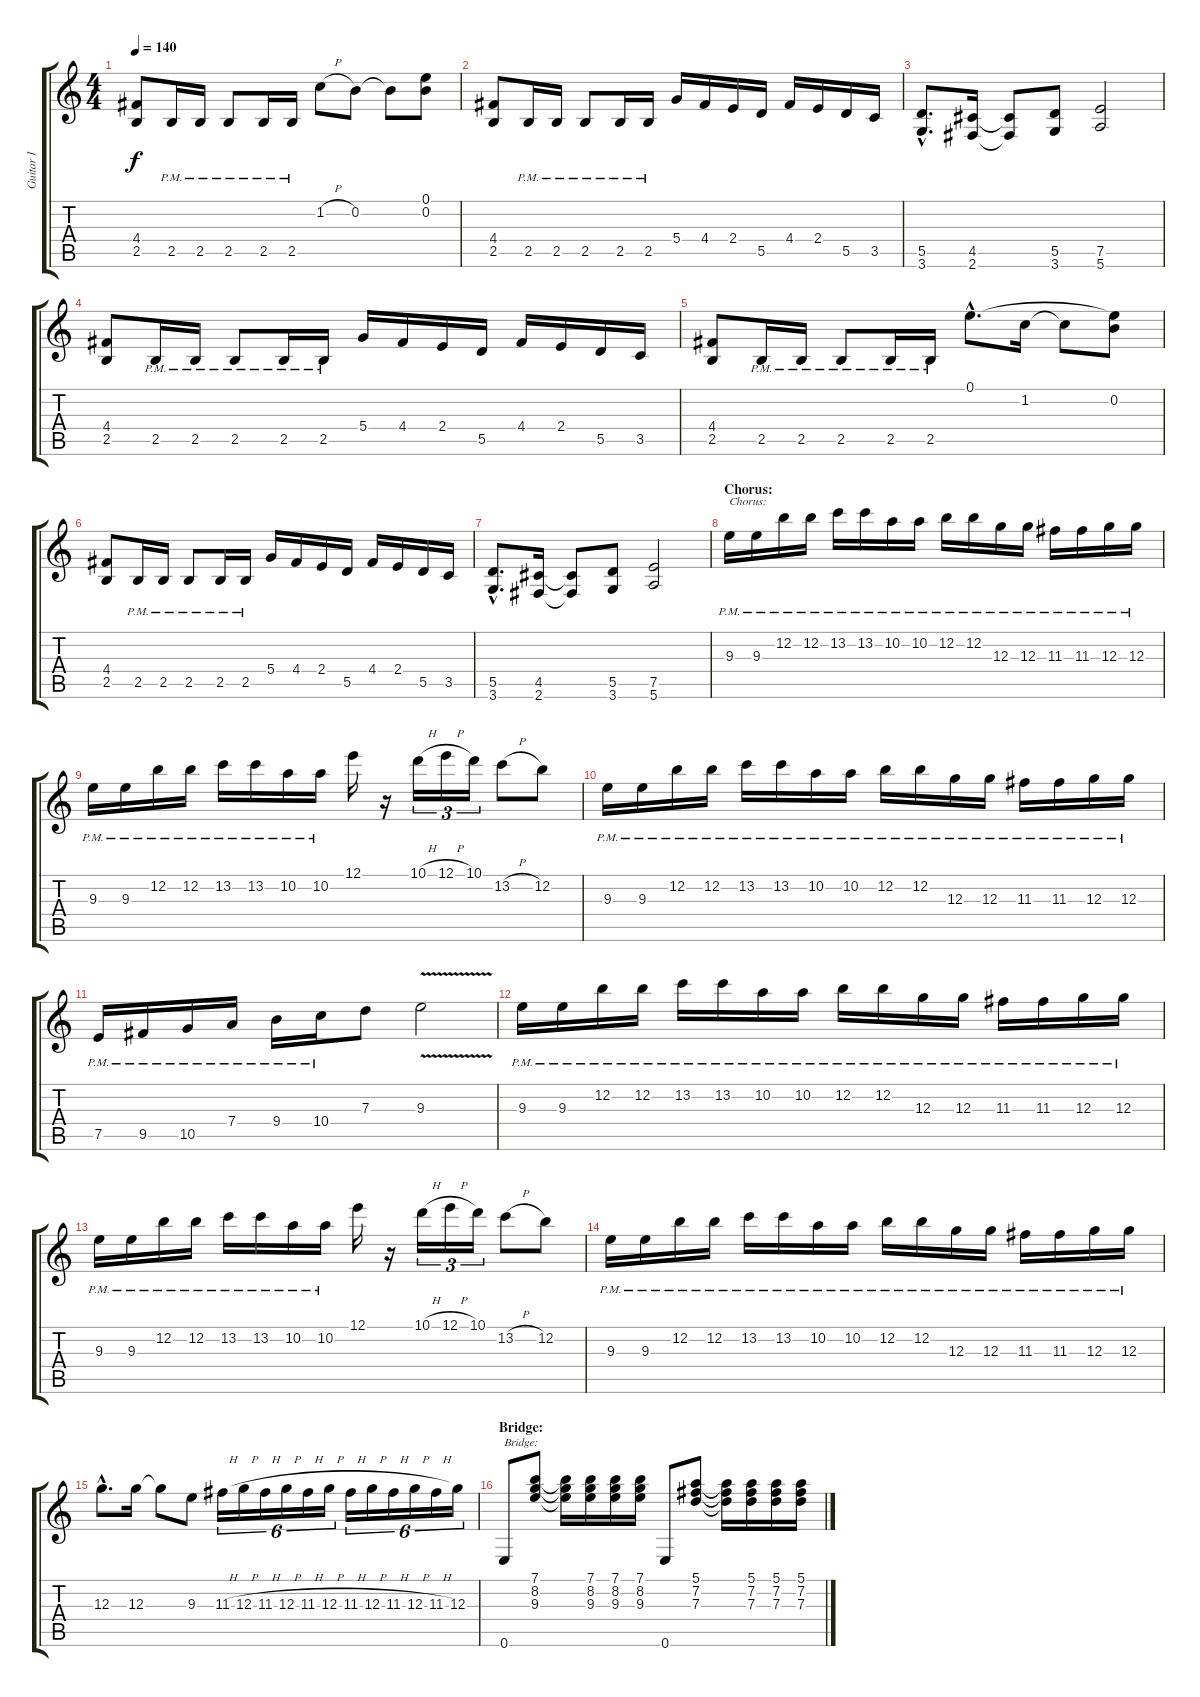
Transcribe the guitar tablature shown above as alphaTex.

\track ("Guitar I" "Guitar I") {instrument distortionguitar}
\staff {score tabs}
\tuning (E4 B3 G3 D3 A2 E2) {hide}
\ts (4 4)
\tempo 140
\clef g2
\ks c
(4.4 2.5).8{dy f} 2.5{pm}.16 2.5{pm}.16 2.5{pm}.8 2.5{pm}.16 2.5{pm}.16 1.2{h}.8 0.2.8 0.2{t}.8 (0.1 0.2).8 |
(4.4 2.5).8 2.5{pm}.16 2.5{pm}.16 2.5{pm}.8 2.5{pm}.16 2.5{pm}.16 5.4.16 4.4.16 2.4.16 5.5.16 4.4.16 2.4.16 5.5.16 3.5.16 |
(5.5{hac} 3.6{hac}).8{d} (4.5 2.6).16 (4.5{t} 2.6{t}).8 (5.5 3.6).8 (7.5 5.6).2 |
(4.4 2.5).8 2.5{pm}.16 2.5{pm}.16 2.5{pm}.8 2.5{pm}.16 2.5{pm}.16 5.4.16 4.4.16 2.4.16 5.5.16 4.4.16 2.4.16 5.5.16 3.5.16 |
(4.4 2.5).8 2.5{pm}.16 2.5{pm}.16 2.5{pm}.8 2.5{pm}.16 2.5{pm}.16 0.1{hac}.8{d} 1.2.16 1.2{t}.8 (0.1{t} 0.2).8 |
(4.4 2.5).8 2.5{pm}.16 2.5{pm}.16 2.5{pm}.8 2.5{pm}.16 2.5{pm}.16 5.4.16 4.4.16 2.4.16 5.5.16 4.4.16 2.4.16 5.5.16 3.5.16 |
(5.5{hac} 3.6{hac}).8{d} (4.5 2.6).16 (4.5{t} 2.6{t}).8 (5.5 3.6).8 (7.5 5.6).2 |
\section ("" "Chorus:")
9.3{pm}.16{txt "Chorus:"} 9.3{pm}.16 12.2{pm}.16 12.2{pm}.16 13.2{pm}.16 13.2{pm}.16 10.2{pm}.16 10.2{pm}.16 12.2{pm}.16 12.2{pm}.16 12.3{pm}.16 12.3{pm}.16 11.3{pm}.16 11.3{pm}.16 12.3{pm}.16 12.3{pm}.16 |
9.3{pm}.16 9.3{pm}.16 12.2{pm}.16 12.2{pm}.16 13.2{pm}.16 13.2{pm}.16 10.2{pm}.16 10.2{pm}.16 12.1.16 r.16 10.1{h}.16{tu (3 2)} 12.1{h}.16{tu (3 2)} 10.1.16{tu (3 2)} 13.2{h}.8 12.2.8 |
9.3{pm}.16 9.3{pm}.16 12.2{pm}.16 12.2{pm}.16 13.2{pm}.16 13.2{pm}.16 10.2{pm}.16 10.2{pm}.16 12.2{pm}.16 12.2{pm}.16 12.3{pm}.16 12.3{pm}.16 11.3{pm}.16 11.3{pm}.16 12.3{pm}.16 12.3{pm}.16 |
7.5{pm}.16 9.5{pm}.16 10.5{pm}.16 7.4{pm}.16 9.4{pm}.16 10.4{pm}.16 7.3.8 9.3{v}.2 |
9.3{pm}.16 9.3{pm}.16 12.2{pm}.16 12.2{pm}.16 13.2{pm}.16 13.2{pm}.16 10.2{pm}.16 10.2{pm}.16 12.2{pm}.16 12.2{pm}.16 12.3{pm}.16 12.3{pm}.16 11.3{pm}.16 11.3{pm}.16 12.3{pm}.16 12.3{pm}.16 |
9.3{pm}.16 9.3{pm}.16 12.2{pm}.16 12.2{pm}.16 13.2{pm}.16 13.2{pm}.16 10.2{pm}.16 10.2{pm}.16 12.1.16 r.16 10.1{h}.16{tu (3 2)} 12.1{h}.16{tu (3 2)} 10.1.16{tu (3 2)} 13.2{h}.8 12.2.8 |
9.3{pm}.16 9.3{pm}.16 12.2{pm}.16 12.2{pm}.16 13.2{pm}.16 13.2{pm}.16 10.2{pm}.16 10.2{pm}.16 12.2{pm}.16 12.2{pm}.16 12.3{pm}.16 12.3{pm}.16 11.3{pm}.16 11.3{pm}.16 12.3{pm}.16 12.3{pm}.16 |
12.3{hac}.8{d} 12.3.16 12.3{t}.8 9.3.8 11.3{h}.16{tu (6 4)} 12.3{h}.16{tu (6 4)} 11.3{h}.16{tu (6 4)} 12.3{h}.16{tu (6 4)} 11.3{h}.16{tu (6 4)} 12.3{h}.16{tu (6 4)} 11.3{h}.16{tu (6 4)} 12.3{h}.16{tu (6 4)} 11.3{h}.16{tu (6 4)} 12.3{h}.16{tu (6 4)} 11.3{h}.16{tu (6 4)} 12.3.16{tu (6 4)} |
\section ("" "Bridge:")
0.6.8{txt "Bridge:"} (7.1 8.2 9.3).8 (7.1{t} 8.2{t} 9.3{t}).16 (7.1 8.2 9.3).16 (7.1 8.2 9.3).16 (7.1 8.2 9.3).16 0.6.8 (5.1 7.2 7.3).8 (5.1{t} 7.2{t} 7.3{t}).16 (5.1 7.2 7.3).16 (5.1 7.2 7.3).16 (5.1 7.2 7.3).16
